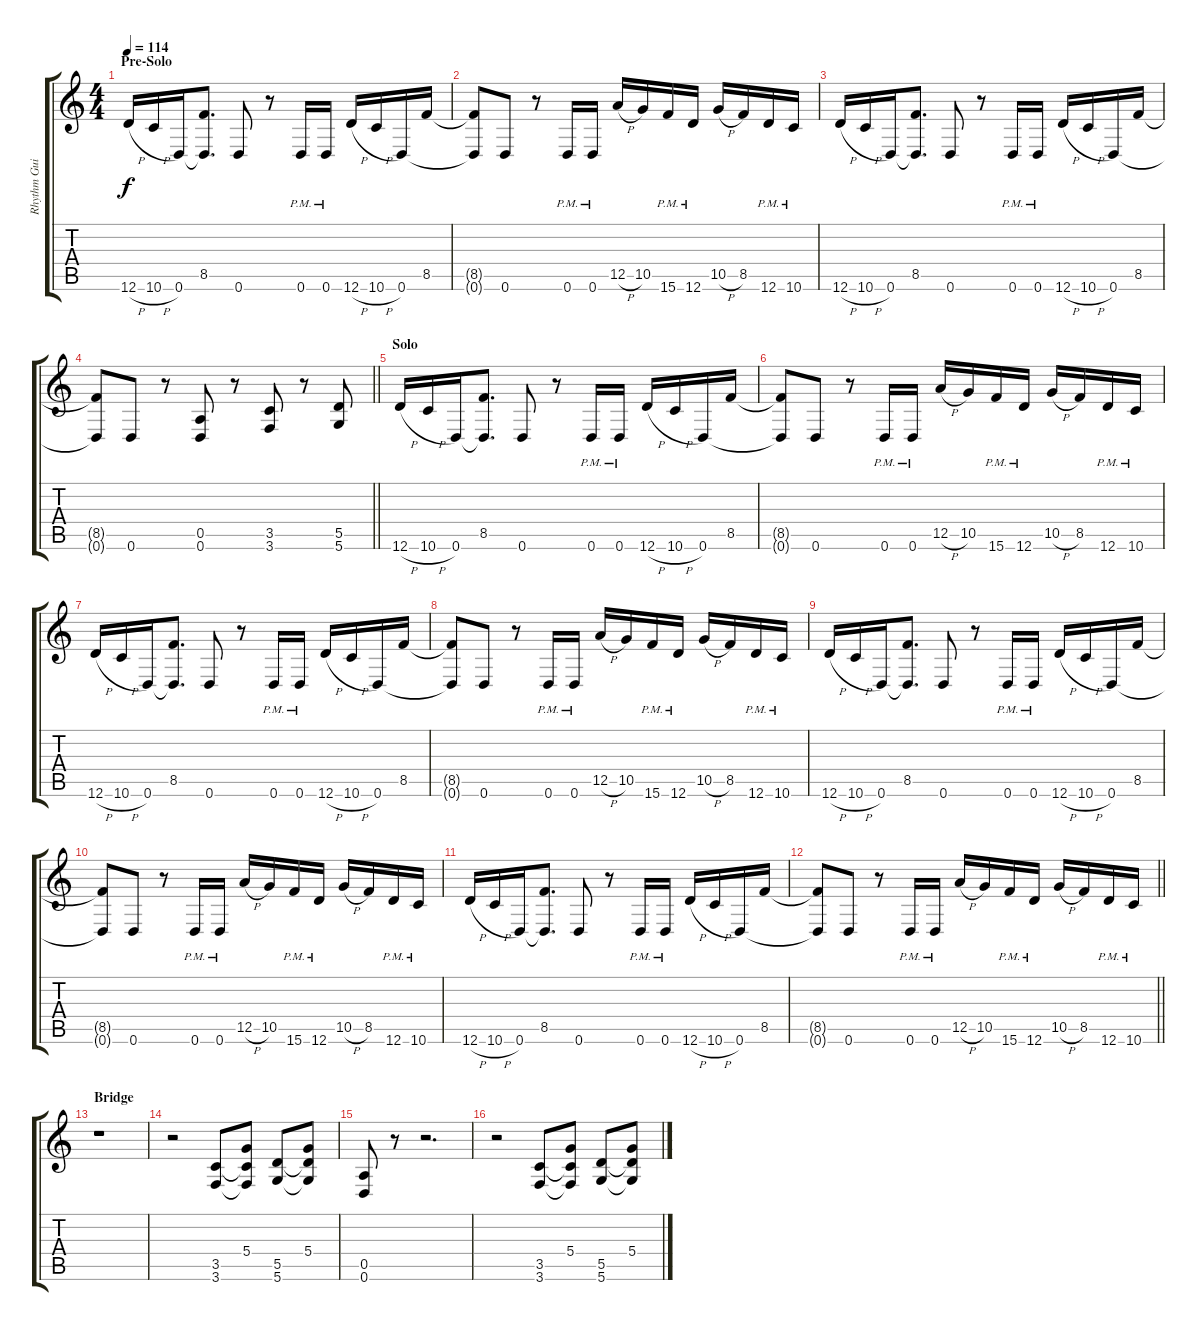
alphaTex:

\track ("Rhythm Guitar" "Rhythm Gui") {instrument overdrivenguitar}
\staff {score tabs}
\tuning (E4 B3 G3 D3 A2 D2) {hide}
\ts (4 4)
\section ("" "Pre-Solo")
\tempo 114
\clef g2
\ks c
12.6{h}.16{dy f} 10.6{h}.16 0.6.16 (8.5 0.6{t}).8{d} 0.6.8 r.8 0.6{pm}.16 0.6{pm}.16 12.6{h}.16 10.6{h}.16 0.6.16 8.5.16 |
(8.5{t} 0.6{t}).8 0.6.8 r.8 0.6{pm}.16 0.6{pm}.16 12.5{h}.16 10.5.16 15.6{pm}.16 12.6{pm}.16 10.5{h}.16 8.5.16 12.6{pm}.16 10.6{pm}.16 |
12.6{h}.16 10.6{h}.16 0.6.16 (8.5 0.6{t}).8{d} 0.6.8 r.8 0.6{pm}.16 0.6{pm}.16 12.6{h}.16 10.6{h}.16 0.6.16 8.5.16 |
\barLineRight lightlight
(8.5{t} 0.6{t}).8 0.6.8 r.8 (0.5 0.6).8 r.8 (3.5 3.6).8 r.8 (5.5 5.6).8 |
\section ("" "Solo")
12.6{h}.16 10.6{h}.16 0.6.16 (8.5 0.6{t}).8{d} 0.6.8 r.8 0.6{pm}.16 0.6{pm}.16 12.6{h}.16 10.6{h}.16 0.6.16 8.5.16 |
(8.5{t} 0.6{t}).8 0.6.8 r.8 0.6{pm}.16 0.6{pm}.16 12.5{h}.16 10.5.16 15.6{pm}.16 12.6{pm}.16 10.5{h}.16 8.5.16 12.6{pm}.16 10.6{pm}.16 |
12.6{h}.16 10.6{h}.16 0.6.16 (8.5 0.6{t}).8{d} 0.6.8 r.8 0.6{pm}.16 0.6{pm}.16 12.6{h}.16 10.6{h}.16 0.6.16 8.5.16 |
(8.5{t} 0.6{t}).8 0.6.8 r.8 0.6{pm}.16 0.6{pm}.16 12.5{h}.16 10.5.16 15.6{pm}.16 12.6{pm}.16 10.5{h}.16 8.5.16 12.6{pm}.16 10.6{pm}.16 |
12.6{h}.16 10.6{h}.16 0.6.16 (8.5 0.6{t}).8{d} 0.6.8 r.8 0.6{pm}.16 0.6{pm}.16 12.6{h}.16 10.6{h}.16 0.6.16 8.5.16 |
(8.5{t} 0.6{t}).8 0.6.8 r.8 0.6{pm}.16 0.6{pm}.16 12.5{h}.16 10.5.16 15.6{pm}.16 12.6{pm}.16 10.5{h}.16 8.5.16 12.6{pm}.16 10.6{pm}.16 |
12.6{h}.16 10.6{h}.16 0.6.16 (8.5 0.6{t}).8{d} 0.6.8 r.8 0.6{pm}.16 0.6{pm}.16 12.6{h}.16 10.6{h}.16 0.6.16 8.5.16 |
\barLineRight lightlight
(8.5{t} 0.6{t}).8 0.6.8 r.8 0.6{pm}.16 0.6{pm}.16 12.5{h}.16 10.5.16 15.6{pm}.16 12.6{pm}.16 10.5{h}.16 8.5.16 12.6{pm}.16 10.6{pm}.16 |
\section ("" "Bridge")
r.1 |
r.2 (3.5 3.6).8 (5.4 3.5{t} 3.6{t}).8 (5.5 5.6).8 (5.4 5.5{t} 5.6{t}).8 |
(0.5 0.6).8 r.8 r.2{d} |
r.2 (3.5 3.6).8 (5.4 3.5{t} 3.6{t}).8 (5.5 5.6).8 (5.4 5.5{t} 5.6{t}).8
